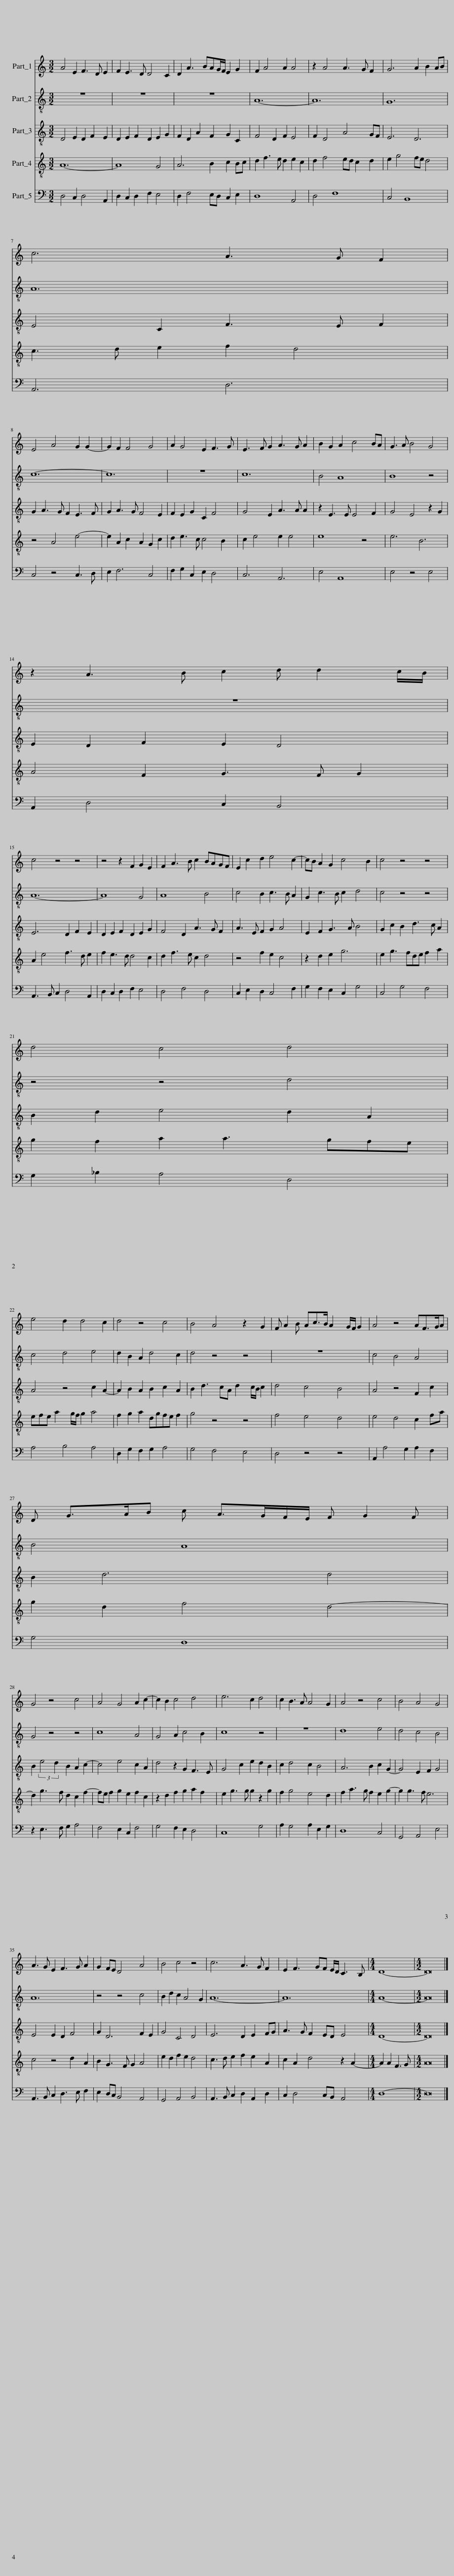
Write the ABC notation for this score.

X:1
%%score 1 2 3 4 5
L:1/8
M:3/2
I:linebreak $
K:C
V:1 treble
V:2 treble-8
V:3 treble-8
V:4 treble-8
V:5 bass
V:1
 A4 E2 F3 D E2 | F2 E3 D D4 C2 | D2 A3 BAG/F/ E2 G2 | F2 A4 A2 A4 | z2 A4 A3 G F2 | %5
 G6 A2 B2 AB |$ c6 A3 G F2 |$ E4 A4 G2 G2- | G2 F2 F4 G4 | A2 G4 E2 F3 G | %10
 E3 F G2 A3 G A2 | B2 G2 A2 c4 BA | G3 A B4 G4 |$ z2 A3 B c2 d d2 c/B/ |$ c4 z4 z4 | %15
 z4 z2 F2 G2 E2 | F2 A3 B c2 BAGF | E2 c2 d2 e4 c2- | cB A2 G2 c4 B2 | c4 z4 z4 |$ %20
 d4 c4 d4 |$ e4 d2 d4 c2 | d4 z4 c4 | B4 A4 z2 G2 | F A2 B Ac>B A2 G/F/ G2 | %25
 A4 z4 AF>GA |$ D G>AB c A>GF/E/ F G2 F |$ G4 z4 c4 | A4 G4 A2 c2- | c2 B2 c4 d4 | %30
 e6 c2 d4 | c2 B3 A A4 G2 | A4 z4 c4 | B4 A4 G4 |$ A3 G E2 F3 G A2 | %35
 G2 FE D4 A4 | B4 c4 z4 | c6 A3 G F2 | E2 F3 GF E/D/ C3 B, |[M:4/4] D8- | %40
[M:4/2] D16 |] %41
V:2
 z12 | z12 | z12 | A12- | A12 | %5
 G12 |$ A12 |$ c12- | c12 | z12 | %10
 c12 | B4 A8 | B8 z4 |$ z12 |$ A12- | %15
 A8 G4 | A8 B4 | c4 B2 c3 B A2 | G2 c3 B c2 d4 | c4 z4 z4 |$ %20
 z4 z4 d4 |$ c4 d4 e4 | d2 B2 A2 d4 c2 | d4 z4 z4 | z12 | %25
 c4 B4 A4 |$ B4 A8 |$ G4 z4 z4 | c8 A4 | G4 A2 c4 B2 | %30
 c8 z4 | z12 | d8 e4 | d4 c4 B4 |$ A12 | %35
 z4 z4 c4 | B2 d2 c2 A4 G2 | A12- | A12 |[M:4/4] A8- | %40
[M:4/2] A16 |] %41
V:3
 D4 E2 D2 F2 E2 | D2 E2 F2 D2 E2 G2 | F2 D2 A2 F2 G2 C2 | F4 D2 F2 E4 | F2 D4 A4 GF | %5
 E6 D6 |$ E4 C2 F3 E F2 |$ G2 A3 G F2 E3 F | G2 A3 G F4 E2 | F2 E2 G2 C2 F4 | %10
 G4 E2 A3 A A2 | z2 E3 E E4 F2 | G4 E4 z2 G2 |$ E2 D2 F2 E2 D4 |$ E6 D2 F2 E2 | %15
 D2 E2 F2 D2 E2 G2 | F4 D2 A3 G F2 | A3 E F2 G2 A4 | E2 F2 G3 A B4 | G2 c2 B2 d3 c A2 |$ %20
 B2 d2 e4 d2 A2 |$ A4 z4 c2 A2- | A2 B2 A2 B2 c2 A2 | B2 d3 cA d2 c/B/ c2 | d4 c4 B4 | %25
 A4 z4 F2 c2 |$ B2 d6 d4 |$ B2 (3:2:2e4 d2 B2 A2 c2- | c4 e4 c2 A2 | d4 z2 G2 F3 E | %30
 G4 c2 e2 d2 B2 | c2 d4 c2 B4 | A6 B2 c2 G2- | G4 E2 F2 G4 |$ E4 E2 D2 F4 | %35
 G2 D6 F2 E2 | G4 C4 D4 | E6 D2 E2 FG | A3 G F2 ED E4 |[M:4/4] D8- | %40
[M:4/2] D16 |] %41
V:4
 A12- | A8 G4 | A6 B2 c2 Bc | d2 f3 e d2 e2 c2 | d2 f4 ed c2 d2 | %5
 e2 g4 fe d4 |$ c3 d e2 f2 d4 |$ z4 A4 e4- | e2 A2 c2 A2 G2 c2 | d2 e3 c c4 B2 | %10
 c2 e4 e2 e4 | e8 z4 | e6 B6 |$ A4 F2 G3 F G2 |$ A2 e4 f3 d e2 | %15
 f2 e3 d d4 c2 | d2 f3 e c2 d4 | z4 f2 e2 c4 | z2 d2 e2 g6 | e2 g3 fde f2 a2 |$ %20
 g2 f2 a2 a3 gfe |$ efe a2 g/f/ g2 a4 | f2 g2 a2 dgfe f2 | g4 z4 z4 | f4 e4 d4 | %25
 e4 d4 c2 fa |$ g2 d2 f4 d4- |$ d2 g3 f d2 c2 f2- | fe f2 g2 e2 f2 c2 | z2 d2 f2 g2 a2 f2 | %30
 e2 g3 g g2 z2 g2 | f2 g4 e4 d2 | f2 a3 g f2 e2 g2- | g2 g3 f e6 |$ c4 z4 d2 A2 | %35
 B2 G3 F G2 A4 | e2 d2 f2 e2 d4 | c3 d e2 f2 e2 A2 | c2 A2 d4 z2 A2- |[M:4/4] A2 A2 F3 G | %40
[M:4/2] A16 |] %41
V:5
 D,4 C,2 D,4 A,,2 | D,2 C,2 D,2 F,2 E,4 | D,2 F,4 E,D, C,2 E,2 | D,8 A,,4 | D,4 F,8 | %5
 C,4 B,,8 |$ A,,6 D,6 |$ C,4 z4 C,3 D, | E,2 F,6 C,4 | F,2 G,2 C,2 E,2 D,4 | %10
 C,6 A,,6 | E,4 A,,8 | E,4 z4 E,4 |$ A,,2 D,4 C,2 B,,4 |$ A,,3 B,, C,2 D,4 A,,2 | %15
 D,2 C,2 D,2 F,2 E,4 | D,4 F,4 D,4 | C,2 E,2 D,2 C,4 F,2 | G,2 F,2 E,2 C,2 G,4 | C,4 G,4 F,4 |$ %20
 G,2 _B,2 A,4 D,4 |$ A,4 B,4 A,4 | D,2 G,2 F,2 G,2 A,4 | G,4 F,4 E,4 | D,4 z4 z4 | %25
 A,,2 A,4 G,2 A,2 F,2 |$ G,4 D,8 |$ z2 E,3 F, G,2 A,4 | F,4 E,2 C,2 F,4 | G,4 F,2 E,2 D,4 | %30
 C,8 G,4 | A,2 G,4 A,2 E,2 G,2 | D,8 C,4 | G,,4 A,,4 E,4 |$ A,,3 B,, C,2 D,3 E, F,2 | %35
 E,2 D,C, B,,4 A,,4 | G,,4 A,,4 B,,4 | A,,3 B,, C,2 D,2 A,,2 D,2 | C,2 D,4 C,B,, A,,4 |[M:4/4] D,8- | %40
[M:4/2] D,16 |] %41
